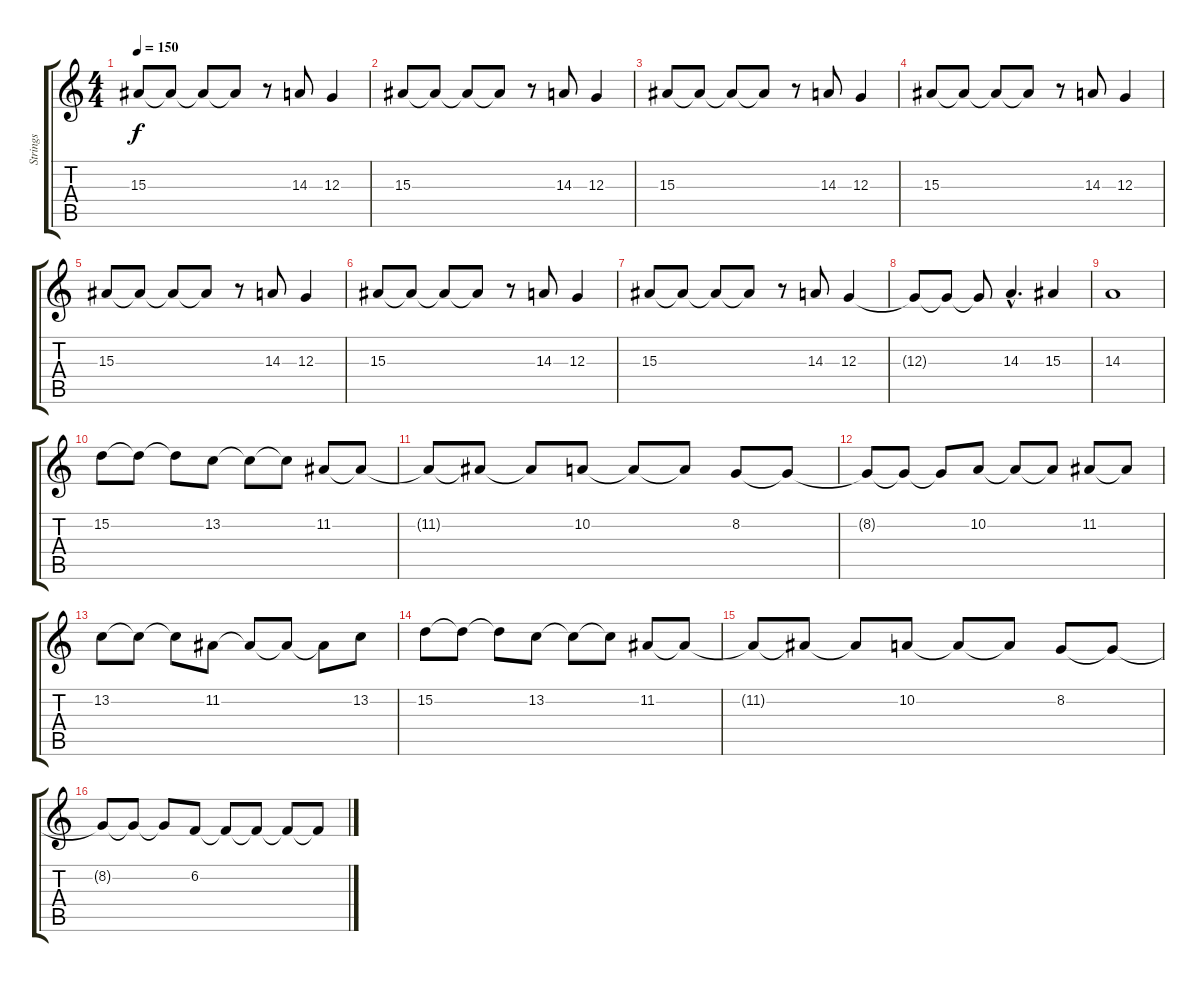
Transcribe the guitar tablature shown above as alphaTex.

\track ("Strings" "Strings") {instrument stringensemble1}
\staff {score tabs}
\tuning (E4 B3 G3 D3 A2 E2) {hide}
\ts (4 4)
\tempo 150
\clef g2
\ks c
15.3.8{dy f} 15.3{t}.8 15.3{t}.8 15.3{t}.8 r.8 14.3.8 12.3.4 |
15.3.8 15.3{t}.8 15.3{t}.8 15.3{t}.8 r.8 14.3.8 12.3.4 |
15.3.8 15.3{t}.8 15.3{t}.8 15.3{t}.8 r.8 14.3.8 12.3.4 |
15.3.8 15.3{t}.8 15.3{t}.8 15.3{t}.8 r.8 14.3.8 12.3.4 |
15.3.8 15.3{t}.8 15.3{t}.8 15.3{t}.8 r.8 14.3.8 12.3.4 |
15.3.8 15.3{t}.8 15.3{t}.8 15.3{t}.8 r.8 14.3.8 12.3.4 |
15.3.8 15.3{t}.8 15.3{t}.8 15.3{t}.8 r.8 14.3.8 12.3.4 |
12.3{t}.8 12.3{t}.8 12.3{t}.8 14.3{hac}.4{d} 15.3.4 |
14.3.1{volume 10} |
15.2.8{volume 10} 15.2{t}.8 15.2{t}.8 13.2.8 13.2{t}.8 13.2{t}.8 11.2.8 11.2{t}.8 |
11.2{t}.8 11.2{t}.8 11.2{t}.8 10.2.8 10.2{t}.8 10.2{t}.8 8.2.8 8.2{t}.8 |
8.2{t}.8 8.2{t}.8 8.2{t}.8 10.2.8 10.2{t}.8 10.2{t}.8 11.2.8 11.2{t}.8 |
13.2.8 13.2{t}.8 13.2{t}.8 11.2.8 11.2{t}.8 11.2{t}.8 11.2{t}.8 13.2.8 |
15.2.8 15.2{t}.8 15.2{t}.8 13.2.8 13.2{t}.8 13.2{t}.8 11.2.8 11.2{t}.8 |
11.2{t}.8 11.2{t}.8 11.2{t}.8 10.2.8 10.2{t}.8 10.2{t}.8 8.2.8 8.2{t}.8 |
8.2{t}.8 8.2{t}.8 8.2{t}.8 6.2.8 6.2{t}.8 6.2{t}.8 6.2{t}.8 6.2{t}.8
